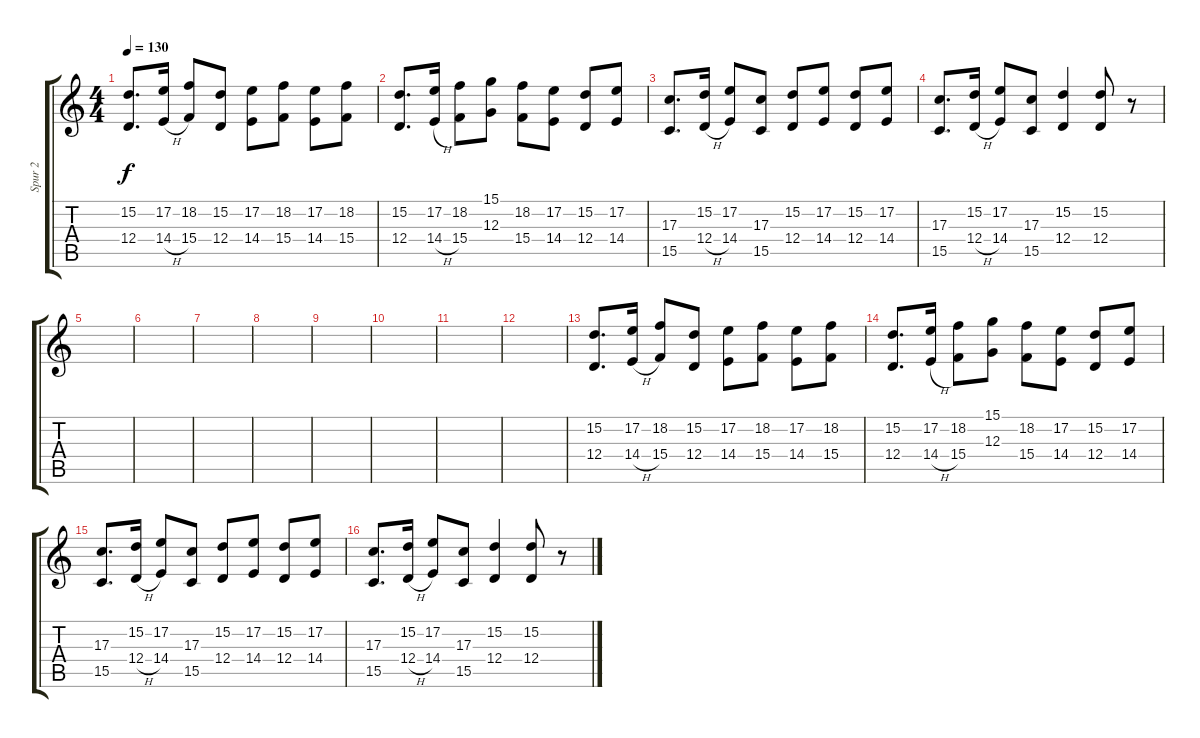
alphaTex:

\track ("Spur 2" "Spur 2") {instrument fiddle}
\staff {score tabs}
\tuning (E4 B3 G3 D3 A2 E2) {hide}
\ts (4 4)
\tempo 130
\clef g2
\ks c
(15.2 12.4).8{d dy f} (17.2 14.4{h}).16 (18.2 15.4).8 (15.2 12.4).8 (17.2 14.4).8 (18.2 15.4).8 (17.2 14.4).8 (18.2 15.4).8 |
(15.2 12.4).8{d} (17.2 14.4{h}).16 (18.2 15.4).8 (15.1 12.3).8 (18.2 15.4).8 (17.2 14.4).8 (15.2 12.4).8 (17.2 14.4).8 |
(17.3 15.5).8{d} (15.2 12.4{h}).16 (17.2 14.4).8 (17.3 15.5).8 (15.2 12.4).8 (17.2 14.4).8 (15.2 12.4).8 (17.2 14.4).8 |
(17.3 15.5).8{d} (15.2 12.4{h}).16 (17.2 14.4).8 (17.3 15.5).8 (15.2 12.4).4 (15.2 12.4).8 r.8 |
|
|
|
|
|
|
|
|
(15.2 12.4).8{d} (17.2 14.4{h}).16 (18.2 15.4).8 (15.2 12.4).8 (17.2 14.4).8 (18.2 15.4).8 (17.2 14.4).8 (18.2 15.4).8 |
(15.2 12.4).8{d} (17.2 14.4{h}).16 (18.2 15.4).8 (15.1 12.3).8 (18.2 15.4).8 (17.2 14.4).8 (15.2 12.4).8 (17.2 14.4).8 |
(17.3 15.5).8{d} (15.2 12.4{h}).16 (17.2 14.4).8 (17.3 15.5).8 (15.2 12.4).8 (17.2 14.4).8 (15.2 12.4).8 (17.2 14.4).8 |
(17.3 15.5).8{d} (15.2 12.4{h}).16 (17.2 14.4).8 (17.3 15.5).8 (15.2 12.4).4 (15.2 12.4).8 r.8
